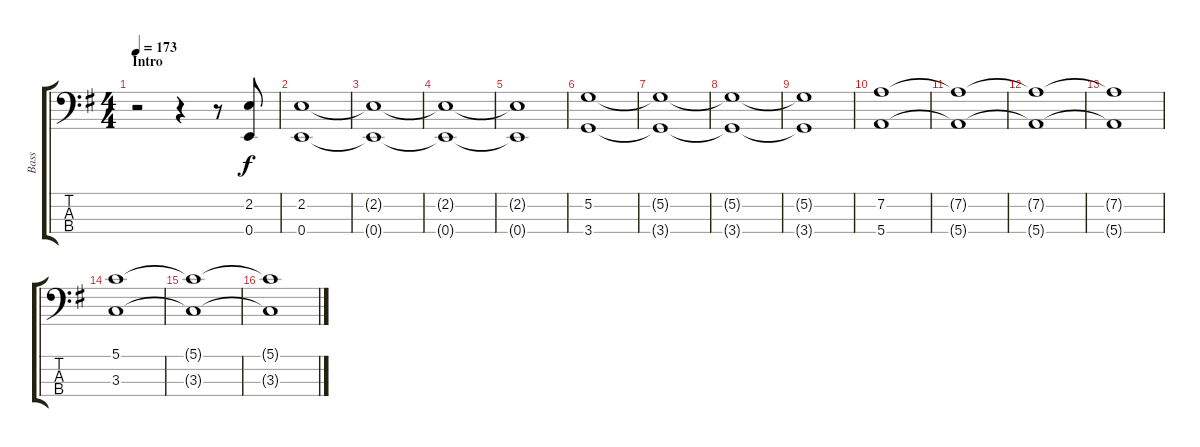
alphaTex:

\track ("Bass" "Bass") {instrument electricbassfinger}
\staff {score tabs}
\tuning (G2 D2 A1 E1) {hide}
\ts (4 4)
\section ("" "Intro")
\tempo 173
\clef f4
\ks g
r.2{dy f instrument electricbassfinger} r.4 r.8 (2.2 0.4).8 |
(2.2 0.4).1 |
(2.2{t} 0.4{t}).1 |
(2.2{t} 0.4{t}).1 |
(2.2{t} 0.4{t}).1 |
(5.2 3.4).1 |
(5.2{t} 3.4{t}).1 |
(5.2{t} 3.4{t}).1 |
(5.2{t} 3.4{t}).1 |
(7.2 5.4).1 |
(7.2{t} 5.4{t}).1 |
(7.2{t} 5.4{t}).1 |
(7.2{t} 5.4{t}).1 |
(5.1 3.3).1 |
(5.1{t} 3.3{t}).1 |
(5.1{t} 3.3{t}).1
